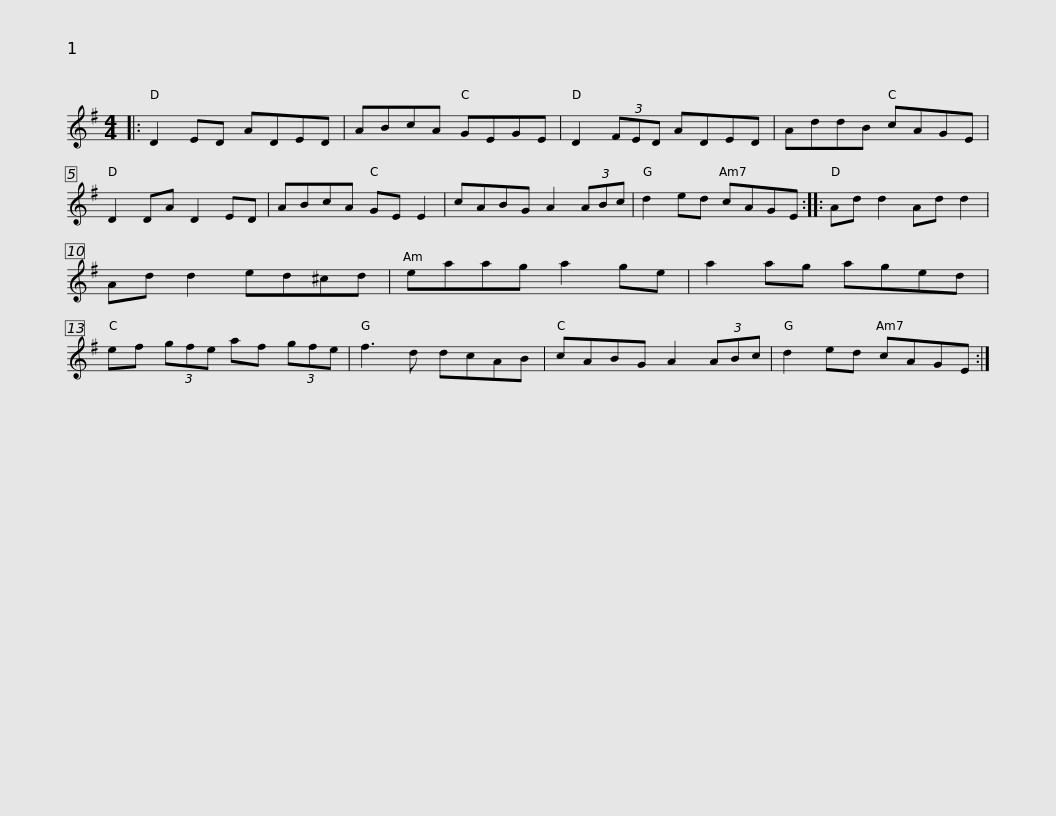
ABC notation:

X:1
L:1/8
M:4/4
I:linebreak $
K:G
V:1 treble
V:1
|: D2 ED ADED | ABcA GEGE | D2 (3FED ADED | AddB cAGE | D2 DA D2 ED | %5
 ABcA GE E2 |$ cABG A2 (3ABc | d2 ed cAGE :: Ad d2 Ad d2 | Ad d2 ed^cd | %10
 eaag a2 ge |$ a2 ag aged | ef (3gfe af (3gfe | f3 d dcAB | cABG A2 (3ABc | %15
 d2 ed cAGE :| %16
